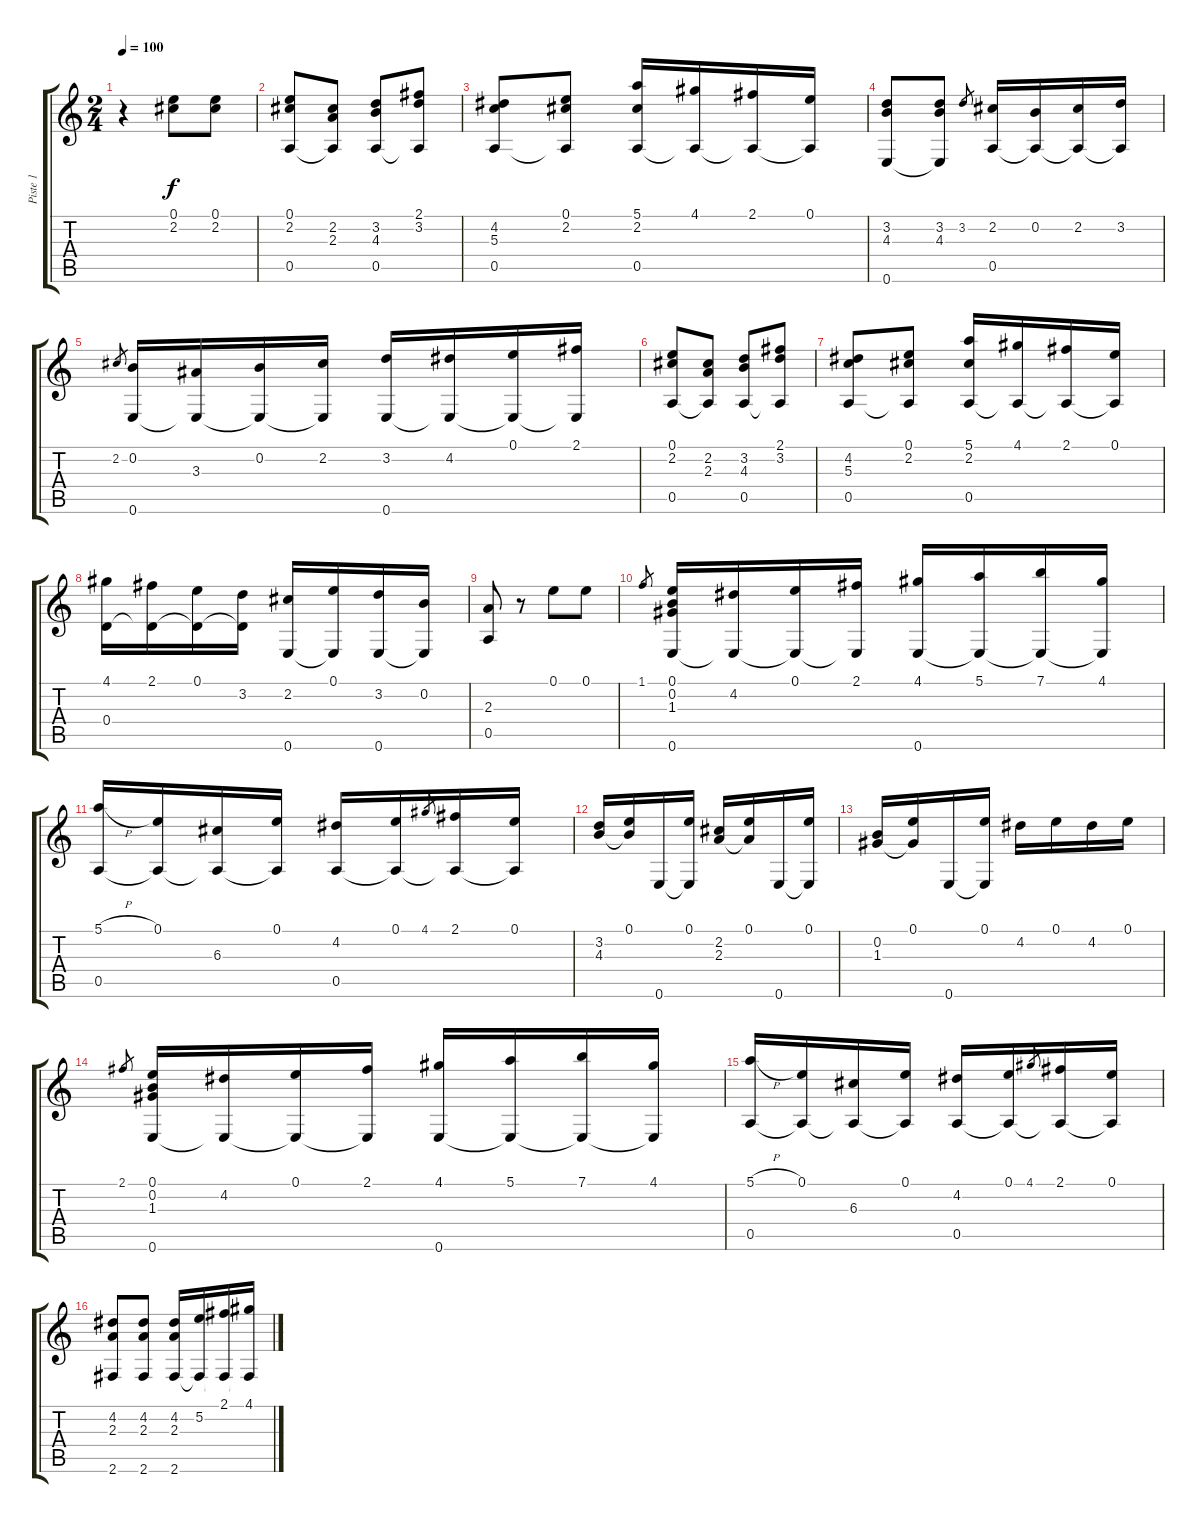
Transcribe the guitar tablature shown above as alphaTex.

\track ("Piste 1" "Piste 1") {instrument acousticguitarnylon}
\staff {score tabs}
\tuning (E4 B3 G3 D3 A2 E2) {hide}
\ts (2 4)
\tempo 100
\clef g2
\ks c
r.4{dy f instrument acousticguitarnylon} (0.1 2.2).8 (0.1 2.2).8 |
(0.1 2.2 0.5).8 (2.2 2.3 0.5{t}).8 (3.2 4.3 0.5).8 (2.1 3.2 0.5{t}).8 |
(4.2 5.3 0.5).8 (0.1 2.2 0.5{t}).8 (5.1 2.2 0.5).16 (4.1 0.5{t}).16 (2.1 0.5{t}).16 (0.1 0.5{t}).16 |
(3.2 4.3 0.6).8 (3.2 4.3 0.6{t}).8 3.2.8{gr} (2.2 0.5).16 (0.2 0.5{t}).16 (2.2 0.5{t}).16 (3.2 0.5{t}).16 |
2.2.8{gr} (0.2 0.6).16 (3.3 0.6{t}).16 (0.2 0.6{t}).16 (2.2 0.6{t}).16 (3.2 0.6).16 (4.2 0.6{t}).16 (0.1 0.6{t}).16 (2.1 0.6{t}).16 |
(0.1 2.2 0.5).8 (2.2 2.3 0.5{t}).8 (3.2 4.3 0.5).8 (2.1 3.2 0.5{t}).8 |
(4.2 5.3 0.5).8 (0.1 2.2 0.5{t}).8 (5.1 2.2 0.5).16 (4.1 0.5{t}).16 (2.1 0.5{t}).16 (0.1 0.5{t}).16 |
(4.1 0.4).16 (2.1 0.4{t}).16 (0.1 0.4{t}).16 (3.2 0.4{t}).16 (2.2 0.6).16 (0.1 0.6{t}).16 (3.2 0.6).16 (0.2 0.6{t}).16 |
(2.3 0.5).8 r.8 0.1.8 0.1.8 |
1.1.8{gr} (0.1 0.2 1.3 0.6).16 (4.2 0.6{t}).16 (0.1 0.6{t}).16 (2.1 0.6{t}).16 (4.1 0.6).16 (5.1 0.6{t}).16 (7.1 0.6{t}).16 (4.1 0.6{t}).16 |
(5.1{h} 0.5).16 (0.1 0.5{t}).16 (6.3 0.5{t}).16 (0.1 0.5{t}).16 (4.2 0.5).16 (0.1 0.5{t}).16 4.1.8{gr} (2.1 0.5{t}).16 (0.1 0.5{t}).16 |
(3.2 4.3).16 (0.1 4.3{t}).16 0.6.16 (0.1 0.6{t}).16 (2.2 2.3).16 (0.1 2.3{t}).16 0.6.16 (0.1 0.6{t}).16 |
(0.2 1.3).16 (0.1 1.3{t}).16 0.6.16 (0.1 0.6{t}).16 4.2.16 0.1.16 4.2.16 0.1.16 |
2.1.8{gr} (0.1 0.2 1.3 0.6).16 (4.2 0.6{t}).16 (0.1 0.6{t}).16 (2.1 0.6{t}).16 (4.1 0.6).16 (5.1 0.6{t}).16 (7.1 0.6{t}).16 (4.1 0.6{t}).16 |
(5.1{h} 0.5).16 (0.1 0.5{t}).16 (6.3 0.5{t}).16 (0.1 0.5{t}).16 (4.2 0.5).16 (0.1 0.5{t}).16 4.1.8{gr} (2.1 0.5{t}).16 (0.1 0.5{t}).16 |
(4.2 2.3 2.6).8 (4.2 2.3 2.6).8 (4.2 2.3 2.6).16 (5.2 2.6{t}).16 (2.1 2.6{t}).16 (4.1 2.6{t}).16
